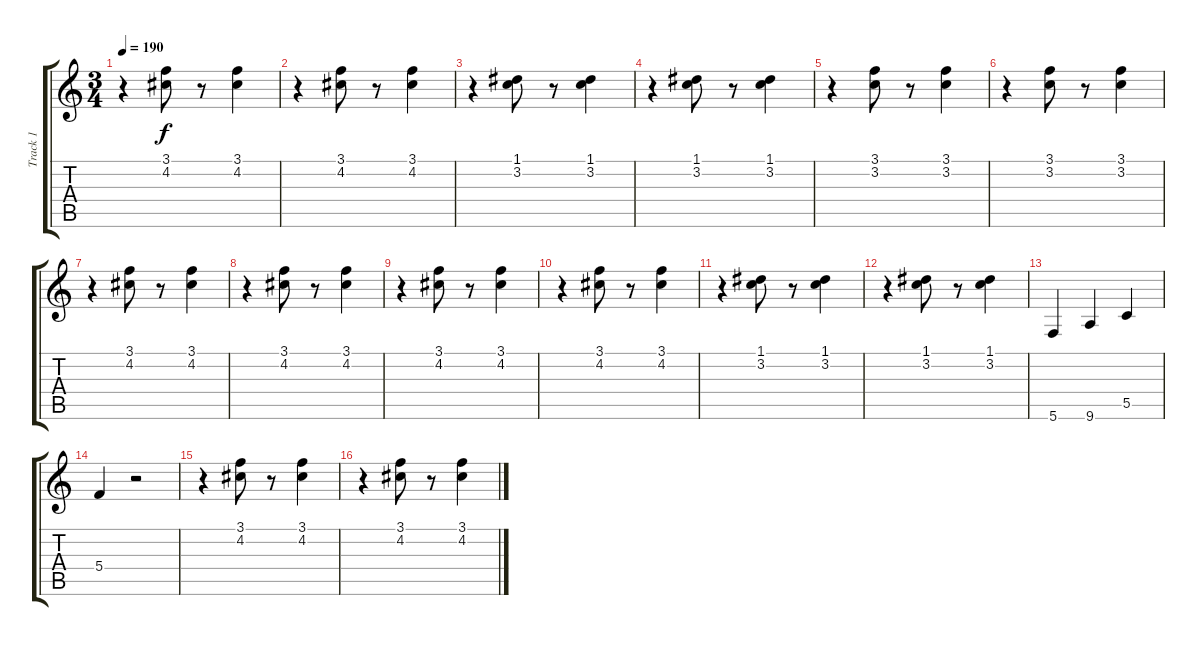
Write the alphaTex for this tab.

\track ("Track 1" "Track 1") {instrument overdrivenguitar}
\staff {score tabs}
\tuning (D4 A3 F3 C3 G2 C2) {hide}
\ts (3 4)
\tempo 190
\clef g2
\ks c
r.4{dy f} (3.1 4.2).8 r.8 (3.1 4.2).4 |
r.4 (3.1 4.2).8 r.8 (3.1 4.2).4 |
r.4 (1.1 3.2).8 r.8 (1.1 3.2).4 |
r.4 (1.1 3.2).8 r.8 (1.1 3.2).4 |
r.4 (3.1 3.2).8 r.8 (3.1 3.2).4 |
r.4 (3.1 3.2).8 r.8 (3.1 3.2).4 |
r.4 (3.1 4.2).8 r.8 (3.1 4.2).4 |
r.4 (3.1 4.2).8 r.8 (3.1 4.2).4 |
r.4 (3.1 4.2).8 r.8 (3.1 4.2).4 |
r.4 (3.1 4.2).8 r.8 (3.1 4.2).4 |
r.4 (1.1 3.2).8 r.8 (1.1 3.2).4 |
r.4 (1.1 3.2).8 r.8 (1.1 3.2).4 |
5.6.4 9.6.4 5.5.4 |
5.4.4 r.2 |
r.4 (3.1 4.2).8 r.8 (3.1 4.2).4 |
r.4 (3.1 4.2).8 r.8 (3.1 4.2).4
